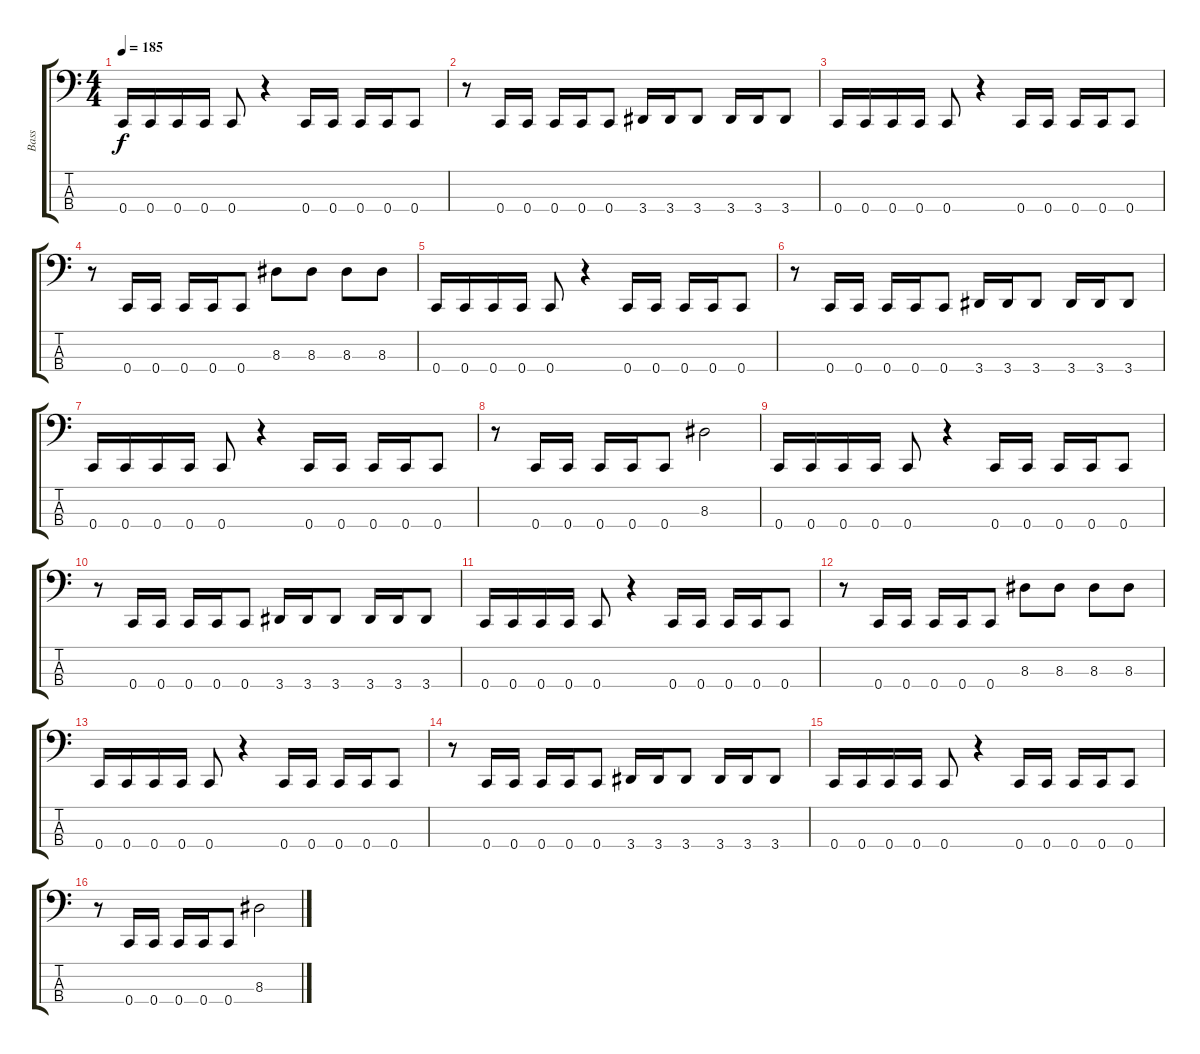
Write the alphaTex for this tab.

\track ("Bass" "Bass") {instrument electricbasspick}
\staff {score tabs}
\tuning (F2 C2 G1 C1) {hide}
\ts (4 4)
\tempo 185
\clef f4
\ks c
0.4.16{dy f} 0.4.16 0.4.16 0.4.16 0.4.8 r.4 0.4.16 0.4.16 0.4.16 0.4.16 0.4.8 |
r.8 0.4.16 0.4.16 0.4.16 0.4.16 0.4.8 3.4.16 3.4.16 3.4.8 3.4.16 3.4.16 3.4.8 |
0.4.16 0.4.16 0.4.16 0.4.16 0.4.8 r.4 0.4.16 0.4.16 0.4.16 0.4.16 0.4.8 |
r.8 0.4.16 0.4.16 0.4.16 0.4.16 0.4.8 8.3.8 8.3.8 8.3.8 8.3.8 |
0.4.16 0.4.16 0.4.16 0.4.16 0.4.8 r.4 0.4.16 0.4.16 0.4.16 0.4.16 0.4.8 |
r.8 0.4.16 0.4.16 0.4.16 0.4.16 0.4.8 3.4.16 3.4.16 3.4.8 3.4.16 3.4.16 3.4.8 |
0.4.16 0.4.16 0.4.16 0.4.16 0.4.8 r.4 0.4.16 0.4.16 0.4.16 0.4.16 0.4.8 |
r.8 0.4.16 0.4.16 0.4.16 0.4.16 0.4.8 8.3.2 |
0.4.16 0.4.16 0.4.16 0.4.16 0.4.8 r.4 0.4.16 0.4.16 0.4.16 0.4.16 0.4.8 |
r.8 0.4.16 0.4.16 0.4.16 0.4.16 0.4.8 3.4.16 3.4.16 3.4.8 3.4.16 3.4.16 3.4.8 |
0.4.16 0.4.16 0.4.16 0.4.16 0.4.8 r.4 0.4.16 0.4.16 0.4.16 0.4.16 0.4.8 |
r.8 0.4.16 0.4.16 0.4.16 0.4.16 0.4.8 8.3.8 8.3.8 8.3.8 8.3.8 |
0.4.16 0.4.16 0.4.16 0.4.16 0.4.8 r.4 0.4.16 0.4.16 0.4.16 0.4.16 0.4.8 |
r.8 0.4.16 0.4.16 0.4.16 0.4.16 0.4.8 3.4.16 3.4.16 3.4.8 3.4.16 3.4.16 3.4.8 |
0.4.16 0.4.16 0.4.16 0.4.16 0.4.8 r.4 0.4.16 0.4.16 0.4.16 0.4.16 0.4.8 |
r.8 0.4.16 0.4.16 0.4.16 0.4.16 0.4.8 8.3.2
